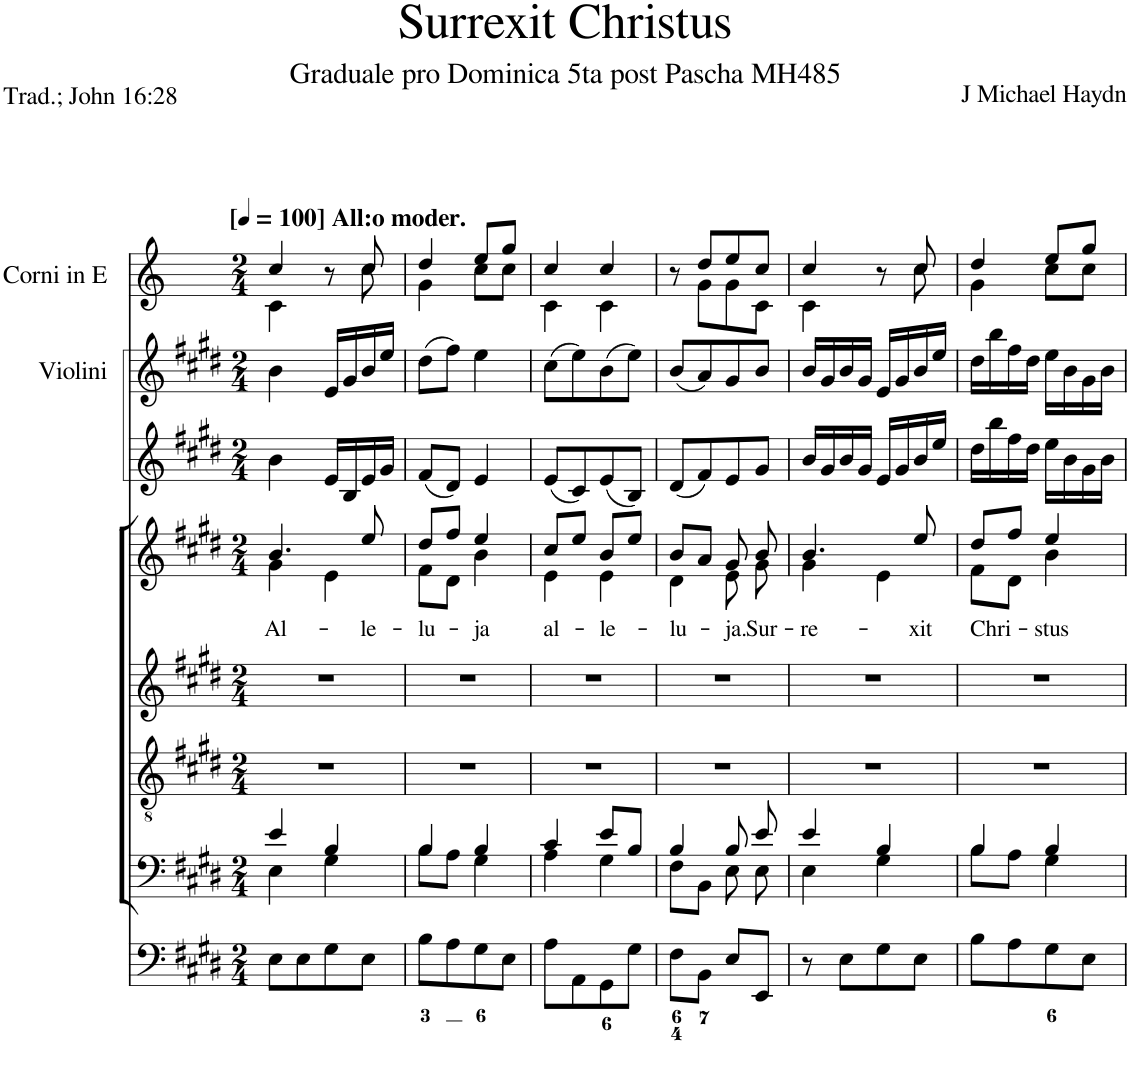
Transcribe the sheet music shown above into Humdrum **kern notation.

**kern	**kern	**kern	**kern	**kern	**text	**kern	**kern	**kern
*part8	*part7	*part6	*part5	*part4	*part4	*part3	*part2	*part1
*staff8	*staff7	*staff6	*staff5	*staff4	*staff4	*staff3	*staff2	*staff1
*I"Organ	*I"Voice	*I"Tenor	*I"Alto	*I"Voice	*	*I"Violin	*I"Violini	*I"Corni in E
*	*	*	*	*	*	*I'Vln	*I'Vln	*
*clefF4	*clefF4	*clefGv2	*clefG2	*clefG2	*	*clefG2	*clefG2	*clefG2
*	*	*	*	*	*	*	*	*Trd5c8
*k[f#c#g#d#]	*k[f#c#g#d#]	*k[f#c#g#d#]	*k[f#c#g#d#]	*k[f#c#g#d#]	*	*k[f#c#g#d#]	*k[f#c#g#d#]	*k[]
*M2/4	*M2/4	*M2/4	*M2/4	*M2/4	*	*M2/4	*M2/4	*M2/4
*MM100	*MM100	*MM100	*MM100	*MM100	*	*MM100	*MM100	*MM100
=1	=1	=1	=1	=1	=1	=1	=1	=1
*	*^	*	*	*	*	*	*	*
!	!	!	!	!	!	!	!	!	!LO:TX:a:B:t=[
!	!	!	!	!	!	!	!	!	!LO:TX:a:B:t=] All&colon;o moder.
!	!	!	!	!	!	!LO:LY:b	!	!	!
*	*	*	*	*	*^	*	*	*	*^
8E\L	4e/	4E\	2r	2r	4.b/	4g#\	Al-	4b\	4b\	4cc/	4c\
8E\	.	.	.	.	.	.	.	.	.	.	.
8G#\	4B/	4G#\	.	.	.	4e\	.	16e/LL	16e/LL	8r	8ryy
.	.	.	.	.	.	.	.	16B/	16g#/	.	.
!	!	!	!	!	!	!	!LO:LY:b	!	!	!	!
8E\J	.	.	.	.	8ee/	.	-le-	16e/	16b/	8cc/	8cc\
.	.	.	.	.	.	.	.	16g#/JJ	16ee/JJ	.	.
=2	=2	=2	=2	=2	=2	=2	=2	=2	=2	=2	=2
!	!	!	!	!	!	!	!LO:LY:b	!	!	!	!
8B\L	4B/	8B\L	2r	2r	8dd#/L	8f#\L	-lu-	(8f#/L	(8dd#\L	4dd/	4g\
8A\	.	8A\J	.	.	8ff#/J	8d#\J	.	8d#/J)	8ff#\J)	.	.
!	!	!	!	!	!	!	!LO:LY:b	!	!	!	!
8G#\	4B/	4G#\	.	.	4ee/	4b\	-ja	4e/	4ee\	8ee/L	8cc\L
8E\J	.	.	.	.	.	.	.	.	.	8gg/J	8cc\J
=3	=3	=3	=3	=3	=3	=3	=3	=3	=3	=3	=3
!	!	!	!	!	!	!	!LO:LY:b	!	!	!	!
8A\L	4c#/	4A\	2r	2r	8cc#/L	4e\	al-	(8e/L	(8cc#\L	4cc/	4c\
8AA\	.	.	.	.	8ee/J	.	.	8c#/)	8ee\)	.	.
!	!	!	!	!	!	!	!LO:LY:b	!	!	!	!
8GG#\	8e/L	4G#\	.	.	8b/L	4e\	-le-	(8e/	(8b\	4cc/	4c\
8G#\J	8B/J	.	.	.	8ee/J	.	.	8B/J)	8ee\J)	.	.
=4	=4	=4	=4	=4	=4	=4	=4	=4	=4	=4	=4
!	!	!	!	!	!	!	!LO:LY:b	!	!	!	!
8F#\L	4B/	8F#\L	2r	2r	8b/L	4d#\	-lu-	(8d#/L	(8b/L	8r	8ryy
8BB\J	.	8BB\J	.	.	8a/J	.	.	8f#/)	8a/)	8dd/L	8g\L
!	!	!	!	!	!	!	!LO:LY:b	!	!	!	!
8E/L	8B/	8E\	.	.	8g#/	8e\	-ja.	8e/	8g#/	8ee/	8g\
!	!	!	!	!	!	!	!LO:LY:b	!	!	!	!
8EE/J	8e/	8E\	.	.	8b/	8g#\	Sur-	8g#/J	8b/J	8cc/J	8c\J
=5	=5	=5	=5	=5	=5	=5	=5	=5	=5	=5	=5
!	!	!	!	!	!	!	!LO:LY:b	!	!	!	!
8r	4e/	4E\	2r	2r	4.b/	4g#\	-re-	16b/LL	16b/LL	4cc/	4c\
.	.	.	.	.	.	.	.	16g#/	16g#/	.	.
8E\L	.	.	.	.	.	.	.	16b/	16b/	.	.
.	.	.	.	.	.	.	.	16g#/JJ	16g#/JJ	.	.
8G#\	4B/	4G#\	.	.	.	4e\	.	16e/LL	16e/LL	8r	8ryy
.	.	.	.	.	.	.	.	16g#/	16g#/	.	.
!	!	!	!	!	!	!	!LO:LY:b	!	!	!	!
8E\J	.	.	.	.	8ee/	.	-xit	16b/	16b/	8cc/	8cc\
.	.	.	.	.	.	.	.	16ee/JJ	16ee/JJ	.	.
=6	=6	=6	=6	=6	=6	=6	=6	=6	=6	=6	=6
!	!	!	!	!	!	!	!LO:LY:b	!	!	!	!
8B\L	4B/	8B\L	2r	2r	8dd#/L	8f#\L	Chri-	16dd#\LL	16dd#\LL	4dd/	4g\
.	.	.	.	.	.	.	.	16bb\	16bb\	.	.
8A\	.	8A\J	.	.	8ff#/J	8d#\J	.	16ff#\	16ff#\	.	.
.	.	.	.	.	.	.	.	16dd#\JJ	16dd#\JJ	.	.
!	!	!	!	!	!	!	!LO:LY:b	!	!	!	!
8G#\	4B/	4G#\	.	.	4ee/	4b\	-stus	16ee\LL	16ee\LL	8ee/L	8cc\L
.	.	.	.	.	.	.	.	16b\	16b\	.	.
8E\J	.	.	.	.	.	.	.	16g#\	16g#\	8gg/J	8cc\J
.	.	.	.	.	.	.	.	16b\JJ	16b\JJ	.	.
*	*v	*v	*	*	*v	*v	*	*	*	*v	*v
=	=	=	=	=	=	=	=	=
*-	*-	*-	*-	*-	*-	*-	*-	*-
